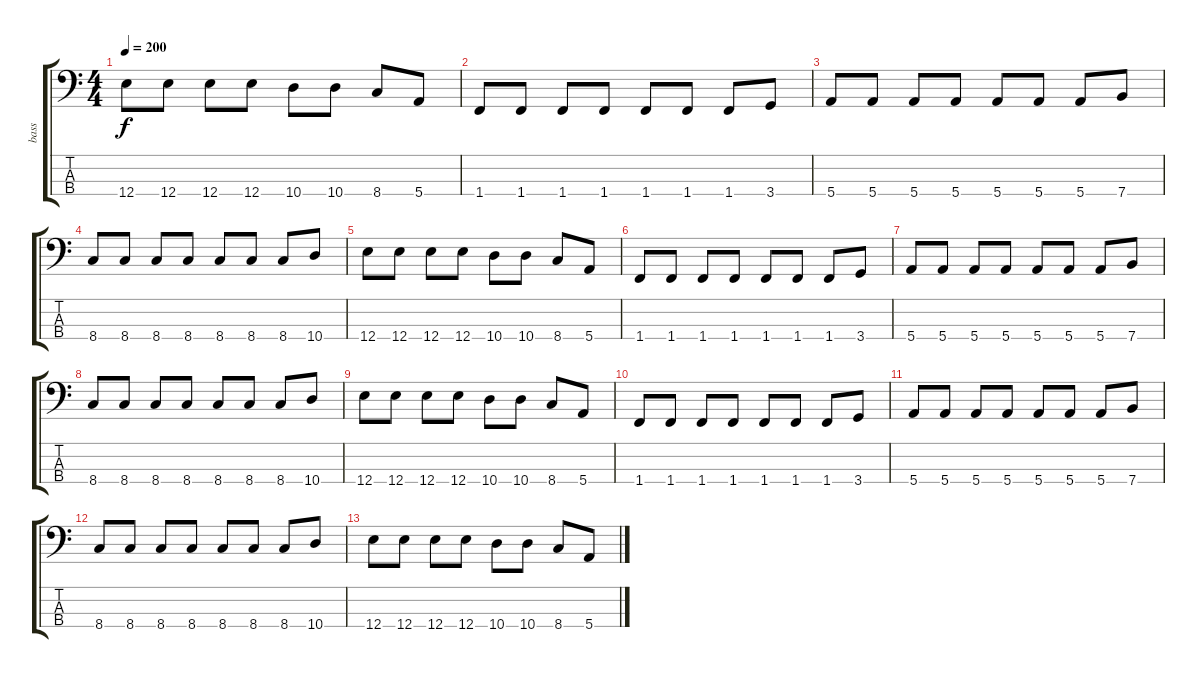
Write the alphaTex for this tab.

\track ("bass" "bass") {instrument electricbassfinger}
\staff {score tabs}
\tuning (G2 D2 A1 E1) {hide}
\ts (4 4)
\tempo 200
\clef f4
\ks c
12.4.8{dy f} 12.4.8 12.4.8 12.4.8 10.4.8 10.4.8 8.4.8 5.4.8 |
1.4.8 1.4.8 1.4.8 1.4.8 1.4.8 1.4.8 1.4.8 3.4.8 |
5.4.8 5.4.8 5.4.8 5.4.8 5.4.8 5.4.8 5.4.8 7.4.8 |
8.4.8 8.4.8 8.4.8 8.4.8 8.4.8 8.4.8 8.4.8 10.4.8 |
12.4.8 12.4.8 12.4.8 12.4.8 10.4.8 10.4.8 8.4.8 5.4.8 |
1.4.8 1.4.8 1.4.8 1.4.8 1.4.8 1.4.8 1.4.8 3.4.8 |
5.4.8 5.4.8 5.4.8 5.4.8 5.4.8 5.4.8 5.4.8 7.4.8 |
8.4.8 8.4.8 8.4.8 8.4.8 8.4.8 8.4.8 8.4.8 10.4.8 |
12.4.8 12.4.8 12.4.8 12.4.8 10.4.8 10.4.8 8.4.8 5.4.8 |
1.4.8 1.4.8 1.4.8 1.4.8 1.4.8 1.4.8 1.4.8 3.4.8 |
5.4.8 5.4.8 5.4.8 5.4.8 5.4.8 5.4.8 5.4.8 7.4.8 |
8.4.8 8.4.8 8.4.8 8.4.8 8.4.8 8.4.8 8.4.8 10.4.8 |
12.4.8 12.4.8 12.4.8 12.4.8 10.4.8 10.4.8 8.4.8 5.4.8
